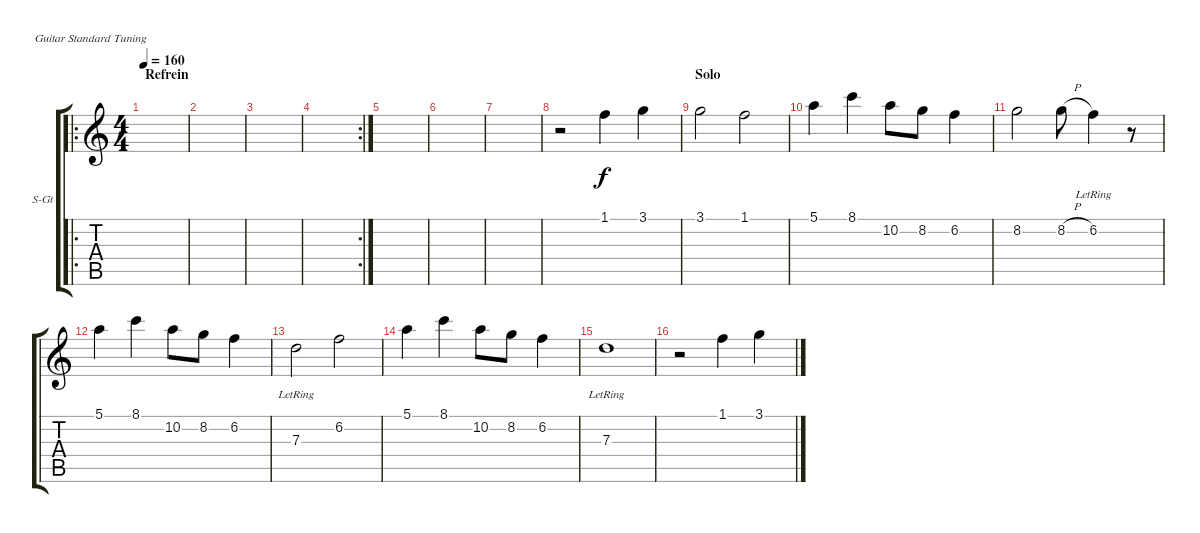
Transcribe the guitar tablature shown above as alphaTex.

\defaultSystemsLayout 4
\bracketExtendMode groupsimilarinstruments
\firstSystemTrackNameOrientation horizontal
\otherSystemsTrackNameOrientation horizontal
\track ("Solo whistle" "S-Gt") {instrument acousticguitarsteel}
\staff {score tabs}
\tuning (E4 B3 G3 D3 A2 E2)
\ro
\ts (4 4)
\section ("" "Refrein")
\tempo 160
\clef g2
\scale
0.363184
\ks c
|
\scale
0.303483 |
\scale
0.322751 |
\rc 2
\scale
0.354497 |
\scale
0.322751 |
\scale
0.312821 |
\scale
0.312821 |
\scale
0.374359 r.2 1.1.4 3.1.4 |
\section ("" "Solo")
\scale
0.333333 3.1.2 1.1.2 |
\scale
0.333333 5.1.4 8.1.4 10.2.8 8.2.8 6.2.4 |
\scale
0.333333 8.2.2 8.2{h}.8 6.2{lr}.4 r.8 |
\scale
0.333333 5.1.4 8.1.4 10.2.8 8.2.8 6.2.4 |
\scale
0.333333 7.3{lr}.2 6.2.2 |
\scale
0.333333 5.1.4 8.1.4 10.2.8 8.2.8 6.2.4 |
7.3{lr}.1 |
r.2 1.1.4 3.1.4
